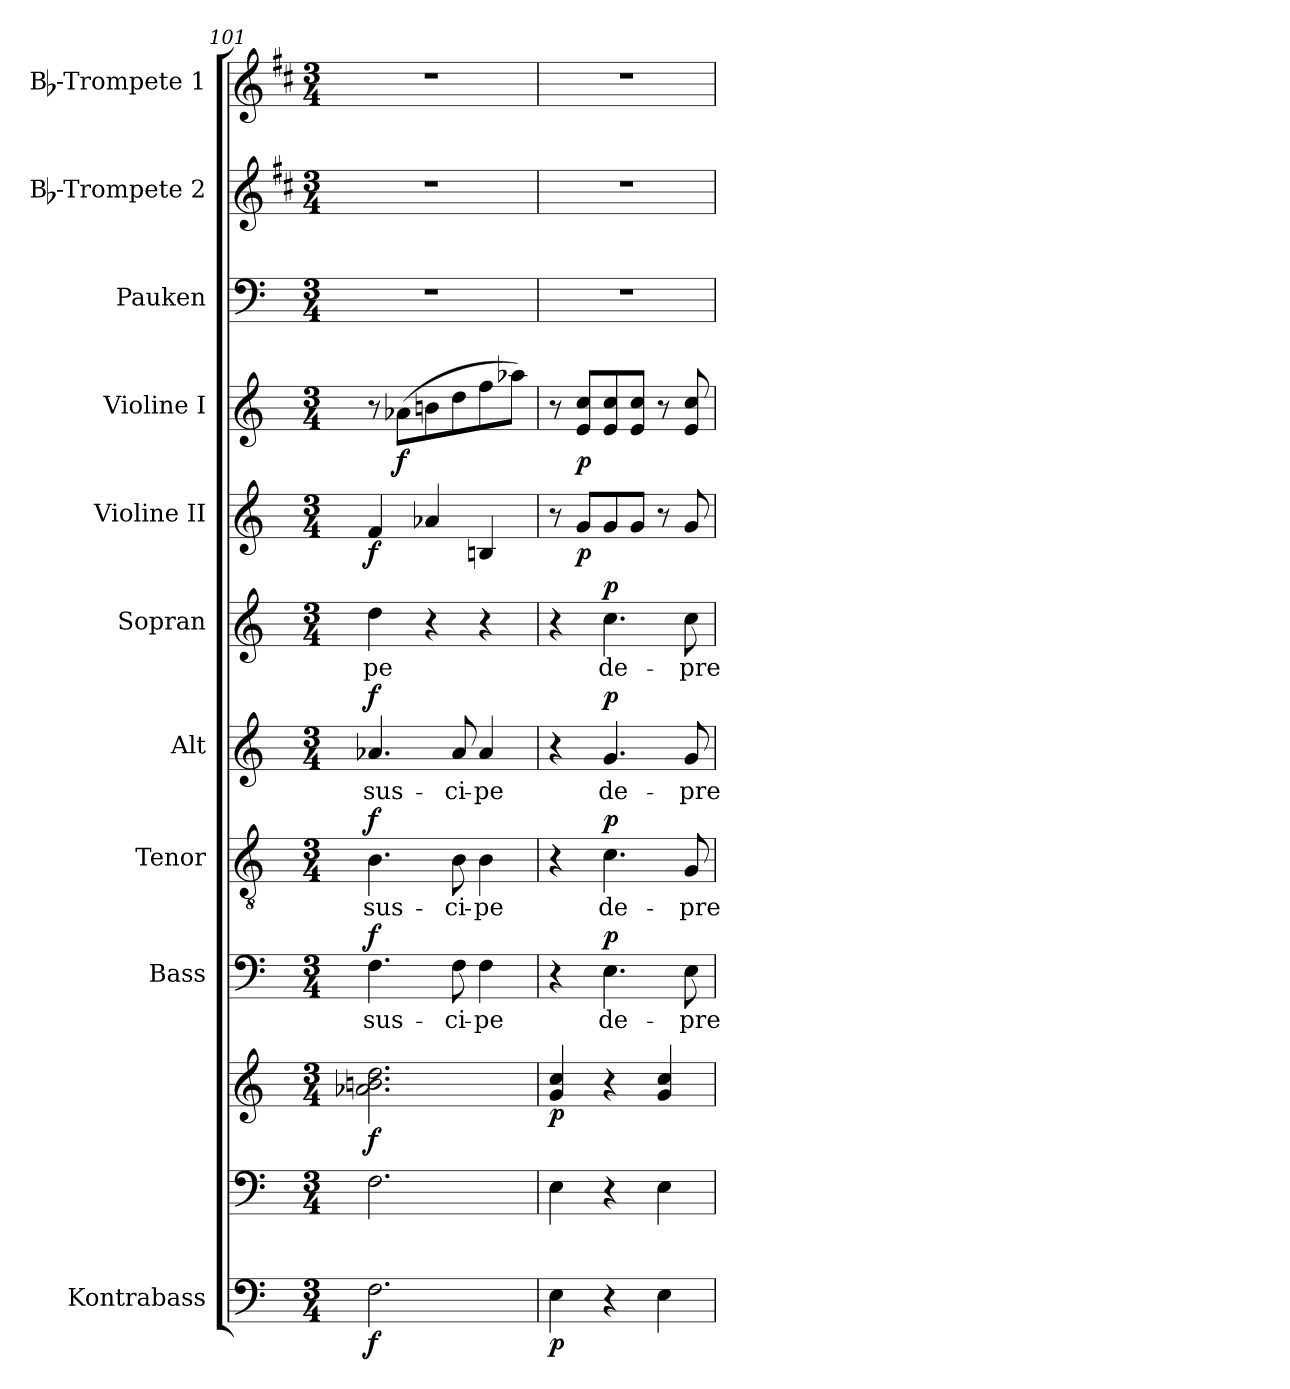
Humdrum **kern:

**kern	**dynam	**kern	**kern	**dynam	**kern	**text	**dynam	**kern	**text	**dynam	**kern	**text	**dynam	**kern	**text	**dynam	**kern	**dynam	**kern	**dynam	**kern	**kern	**kern
*part11	*part11	*part10	*part10	*part10	*part9	*part9	*part9	*part8	*part8	*part8	*part7	*part7	*part7	*part6	*part6	*part6	*part5	*part5	*part4	*part4	*part3	*part2	*part1
*staff12	*staff12	*staff11	*staff10	*staff10/11	*staff9	*staff9	*staff9	*staff8	*staff8	*staff8	*staff7	*staff7	*staff7	*staff6	*staff6	*staff6	*staff5	*staff5	*staff4	*staff4	*staff3	*staff2	*staff1
*I"Kontrabass	*	*	*	*	*I"Bass	*	*	*I"Tenor	*	*	*I"Alt	*	*	*I"Sopran	*	*	*I"Violine II	*	*I"Violine I	*	*I"Pauken	*I"Bb-Trompete 2	*I"Bb-Trompete 1
*I'Kb.	*	*	*	*	*I'B.	*	*	*I'T.	*	*	*I'A.	*	*	*I'S.	*	*	*I'Vl. II	*	*I'Vl. I	*	*I'Pk.	*I'Bb Trp. 2	*I'Bb Trp. 1
*clefF4	*	*clefF4	*clefG2	*	*clefF4	*	*	*clefGv2	*	*	*clefG2	*	*	*clefG2	*	*	*clefG2	*	*clefG2	*	*clefF4	*clefG2	*clefG2
*ITrd7c12	*	*	*	*	*	*	*	*	*	*	*	*	*	*	*	*	*	*	*	*	*	*ITrd1c2	*ITrd1c2
*k[]	*	*k[]	*k[]	*	*k[]	*	*	*k[]	*	*	*k[]	*	*	*k[]	*	*	*k[]	*	*k[]	*	*k[]	*k[]	*k[]
*C:	*	*C:	*C:	*	*C:	*	*	*C:	*	*	*C:	*	*	*C:	*	*	*C:	*	*C:	*	*C:	*C:	*C:
*M3/4	*	*M3/4	*M3/4	*	*M3/4	*	*	*M3/4	*	*	*M3/4	*	*	*M3/4	*	*	*M3/4	*	*M3/4	*	*M3/4	*M3/4	*M3/4
=101	=101	=101	=101	=101	=101	=101	=101	=101	=101	=101	=101	=101	=101	=101	=101	=101	=101	=101	=101	=101	=101	=101	=101
!	!LO:DY:b	!	!	!LO:DY:b	!	!LO:LY:b	!LO:DY:a	!	!LO:LY:b	!LO:DY:a	!	!LO:LY:b	!LO:DY:a	!	!LO:LY:b	!	!	!LO:DY:b	!	!	!	!	!
2.FF\	f	2.F\	2.a-X\ 2.bn\ 2.dd\	f	4.F\	sus-	f	4.B\	sus-	f	4.a-X/	sus-	f	4dd\	-pe	.	4f/	f	8r	.	2.r	2.r	2.r
!	!	!	!	!	!	!	!	!	!	!	!	!	!	!	!	!	!	!	!	!LO:DY:b	!	!	!
.	.	.	.	.	.	.	.	.	.	.	.	.	.	.	.	.	.	.	(>8a-X\L	f	.	.	.
.	.	.	.	.	.	.	.	.	.	.	.	.	.	4r	.	.	4a-X/	.	8bn\	.	.	.	.
!	!	!	!	!	!	!LO:LY:b	!	!	!LO:LY:b	!	!	!LO:LY:b	!	!	!	!	!	!	!	!	!	!	!
.	.	.	.	.	8F\	-ci-	.	8B\	-ci-	.	8a-/	-ci-	.	.	.	.	.	.	8dd\	.	.	.	.
!	!	!	!	!	!	!LO:LY:b	!	!	!LO:LY:b	!	!	!LO:LY:b	!	!	!	!	!	!	!	!	!	!	!
.	.	.	.	.	4F\	-pe	.	4B\	-pe	.	4a-/	-pe	.	4r	.	.	4Bn/	.	8ff\	.	.	.	.
.	.	.	.	.	.	.	.	.	.	.	.	.	.	.	.	.	.	.	8aa-X\J)	.	.	.	.
!!LO:PB:g=z
=102	=102	=102	=102	=102	=102	=102	=102	=102	=102	=102	=102	=102	=102	=102	=102	=102	=102	=102	=102	=102	=102	=102	=102
!	!LO:DY:b	!	!	!LO:DY:b	!	!	!	!	!	!	!	!	!	!	!	!	!	!	!	!	!	!	!
4EE\	p	4E\	4g/ 4cc/	p	4r	.	.	4r	.	.	4r	.	.	4r	.	.	8r	.	8r	.	2.r	2.r	2.r
!	!	!	!	!	!	!	!	!	!	!	!	!	!	!	!	!	!	!LO:DY:b	!	!LO:DY:b	!	!	!
.	.	.	.	.	.	.	.	.	.	.	.	.	.	.	.	.	8g/L	p	8e/ 8cc/L	p	.	.	.
!	!	!	!	!	!	!LO:LY:b	!LO:DY:a	!	!LO:LY:b	!LO:DY:a	!	!LO:LY:b	!LO:DY:a	!	!LO:LY:b	!LO:DY:a	!	!	!	!	!	!	!
4r	.	4r	4r	.	4.E\	de-	p	4.c\	de-	p	4.g/	de-	p	4.cc\	de-	p	8g/	.	8e/ 8cc/	.	.	.	.
.	.	.	.	.	.	.	.	.	.	.	.	.	.	.	.	.	8g/J	.	8e/ 8cc/J	.	.	.	.
4EE\	.	4E\	4g/ 4cc/	.	.	.	.	.	.	.	.	.	.	.	.	.	8r	.	8r	.	.	.	.
!	!	!	!	!	!	!LO:LY:b	!	!	!LO:LY:b	!	!	!LO:LY:b	!	!	!LO:LY:b	!	!	!	!	!	!	!	!
.	.	.	.	.	8E\	-pre-	.	8G/	-pre-	.	8g/	-pre-	.	8cc\	-pre-	.	8g/	.	8e/ 8cc/	.	.	.	.
=	=	=	=	=	=	=	=	=	=	=	=	=	=	=	=	=	=	=	=	=	=	=	=
*-	*-	*-	*-	*-	*-	*-	*-	*-	*-	*-	*-	*-	*-	*-	*-	*-	*-	*-	*-	*-	*-	*-	*-
